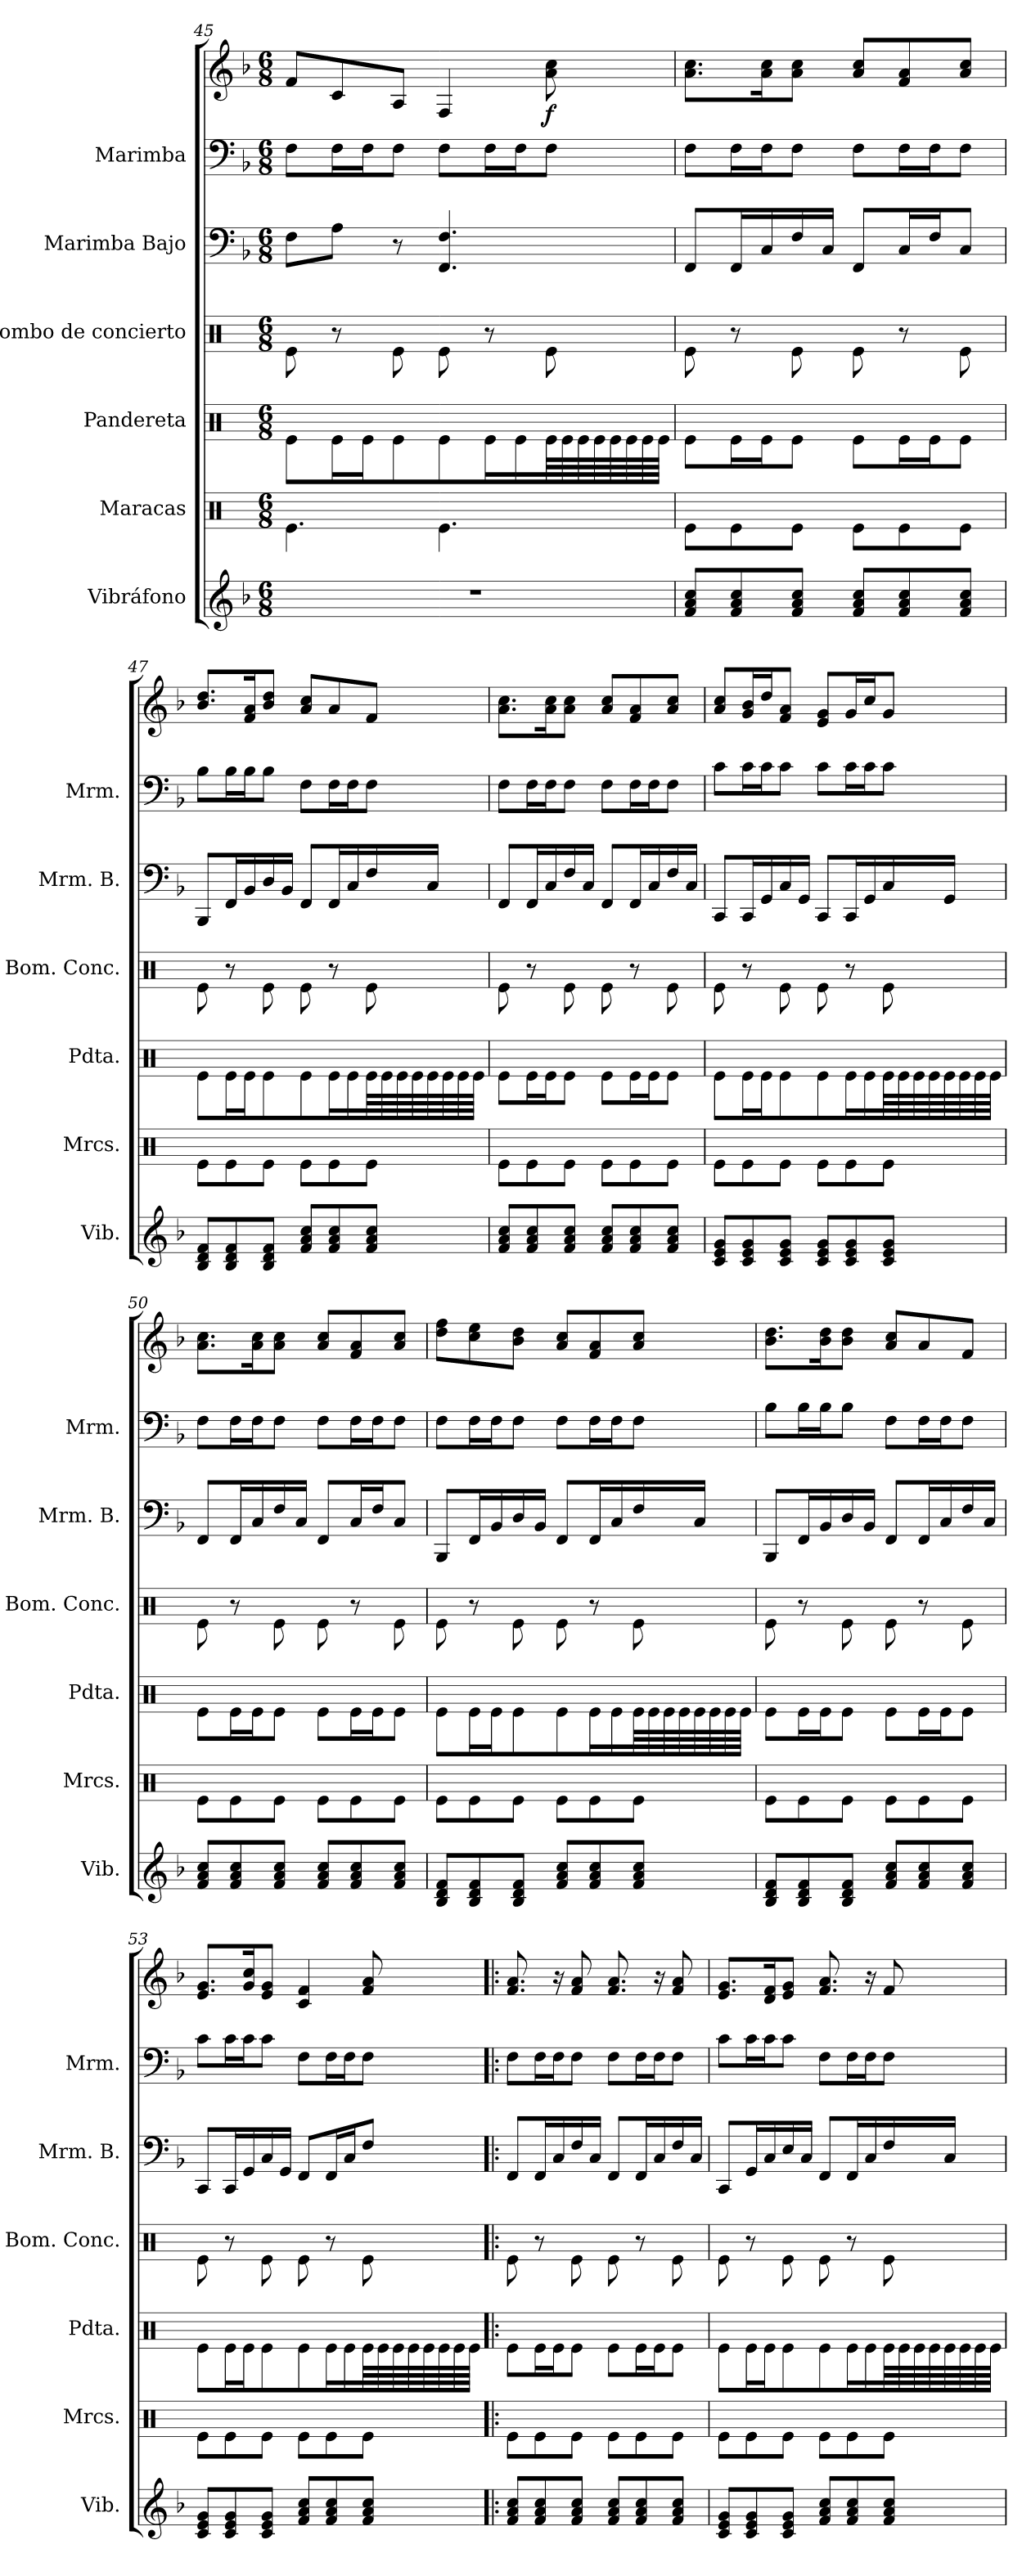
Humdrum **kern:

**kern	**kern	**kern	**kern	**kern	**kern	**kern	**dynam
*part6	*part5	*part4	*part3	*part2	*part1	*part1	*part1
*staff7	*staff6	*staff5	*staff4	*staff3	*staff2	*staff1	*staff1/2
*I"Vibráfono	*I"Maracas	*I"Pandereta	*I"Bombo de concierto	*I"Marimba Bajo	*I"Marimba	*	*
*I'Vib.	*I'Mrcs.	*I'Pdta.	*I'Bom. Conc.	*I'Mrm. B.	*I'Mrm.	*	*
!!LO:PB:g=z
*clefG2	*clefX	*clefX	*clefX	*clefF4	*clefF4	*clefG2	*
*k[b-]	*k[]	*k[]	*k[]	*k[b-]	*k[b-]	*k[b-]	*
*M6/8	*M6/8	*M6/8	*M6/8	*M6/8	*M6/8	*M6/8	*
=45	=45	=45	=45	=45	=45	=45	=45
2.r	4.Re\	8Re\L	8Re\	8F\L	8F\L	8f/L	.
.	.	16Re\L	8r	8A\J	16F\L	8c/	.
.	.	16Re\J	.	.	16F\J	.	.
.	.	8Re\J	8Re\	8r	8F\J	8A/J	.
.	4.Re\	8Re\L	8Re\	4.FF/ 4.F/	8F\L	4F/	.
.	.	16Re\L	8r	.	16F\L	.	.
.	.	16Re\J	.	.	16F\J	.	.
!	!	!	!	!	!	!	!LO:DY:b
*	*	*tremolo	*	*	*	*	*
.	.	64Re\	8Re\	.	8F\J	8a\ 8cc\	f
.	.	64Re\	.	.	.	.	.
.	.	64Re\	.	.	.	.	.
.	.	64Re\	.	.	.	.	.
.	.	64Re\	.	.	.	.	.
.	.	64Re\	.	.	.	.	.
.	.	64Re\	.	.	.	.	.
.	.	64Re\JJJJ	.	.	.	.	.
*	*	*Xtremolo	*	*	*	*	*
=46	=46	=46	=46	=46	=46	=46	=46
8f/ 8a/ 8cc/L	8Re\L	8Re\L	8Re\	8FF/L	8F\L	8.a\ 8.cc\L	.
8f/ 8a/ 8cc/	8Re\	16Re\L	8r	16FF/L	16F\L	.	.
.	.	16Re\J	.	16C/	16F\J	16a\ 16cc\K	.
8f/ 8a/ 8cc/J	8Re\J	8Re\J	8Re\	16F/	8F\J	8a\ 8cc\J	.
.	.	.	.	16C/JJ	.	.	.
8f/ 8a/ 8cc/L	8Re\L	8Re\L	8Re\	8FF/L	8F\L	8a/ 8cc/L	.
8f/ 8a/ 8cc/	8Re\	16Re\L	8r	16C/L	16F\L	8f/ 8a/	.
.	.	16Re\J	.	16F/J	16F\J	.	.
8f/ 8a/ 8cc/J	8Re\J	8Re\J	8Re\	8C/J	8F\J	8a/ 8cc/J	.
=47	=47	=47	=47	=47	=47	=47	=47
8B-/ 8d/ 8f/L	8Re\L	8Re\L	8Re\	8BBB-/L	8B-\L	8.b-/ 8.dd/L	.
8B-/ 8d/ 8f/	8Re\	16Re\L	8r	16FF/L	16B-\L	.	.
.	.	16Re\J	.	16BB-/	16B-\J	16f/ 16a/K	.
8B-/ 8d/ 8f/J	8Re\J	8Re\J	8Re\	16D/	8B-\J	8b-/ 8dd/J	.
.	.	.	.	16BB-/JJ	.	.	.
8f/ 8a/ 8cc/L	8Re\L	8Re\L	8Re\	8FF/L	8F\L	8a/ 8cc/L	.
8f/ 8a/ 8cc/	8Re\	16Re\L	8r	16FF/L	16F\L	8a/	.
.	.	16Re\J	.	16C/	16F\J	.	.
*	*	*tremolo	*	*	*	*	*
8f/ 8a/ 8cc/J	8Re\J	64Re\	8Re\	16F/	8F\J	8f/J	.
.	.	64Re\	.	.	.	.	.
.	.	64Re\	.	.	.	.	.
.	.	64Re\	.	.	.	.	.
.	.	64Re\	.	16C/JJ	.	.	.
.	.	64Re\	.	.	.	.	.
.	.	64Re\	.	.	.	.	.
.	.	64Re\JJJJ	.	.	.	.	.
*	*	*Xtremolo	*	*	*	*	*
=48	=48	=48	=48	=48	=48	=48	=48
8f/ 8a/ 8cc/L	8Re\L	8Re\L	8Re\	8FF/L	8F\L	8.a\ 8.cc\L	.
8f/ 8a/ 8cc/	8Re\	16Re\L	8r	16FF/L	16F\L	.	.
.	.	16Re\J	.	16C/	16F\J	16a\ 16cc\K	.
8f/ 8a/ 8cc/J	8Re\J	8Re\J	8Re\	16F/	8F\J	8a\ 8cc\J	.
.	.	.	.	16C/JJ	.	.	.
8f/ 8a/ 8cc/L	8Re\L	8Re\L	8Re\	8FF/L	8F\L	8a/ 8cc/L	.
8f/ 8a/ 8cc/	8Re\	16Re\L	8r	16FF/L	16F\L	8f/ 8a/	.
.	.	16Re\J	.	16C/	16F\J	.	.
8f/ 8a/ 8cc/J	8Re\J	8Re\J	8Re\	16F/	8F\J	8a/ 8cc/J	.
.	.	.	.	16C/JJ	.	.	.
!!LO:LB:g=z
=49	=49	=49	=49	=49	=49	=49	=49
8c/ 8e/ 8g/L	8Re\L	8Re\L	8Re\	8CC/L	8c\L	8a/ 8cc/L	.
8c/ 8e/ 8g/	8Re\	16Re\L	8r	16CC/L	16c\L	16g/ 16b-/L	.
.	.	16Re\J	.	16GG/	16c\J	16dd/J	.
8c/ 8e/ 8g/J	8Re\J	8Re\J	8Re\	16C/	8c\J	8f/ 8a/J	.
.	.	.	.	16GG/JJ	.	.	.
8c/ 8e/ 8g/L	8Re\L	8Re\L	8Re\	8CC/L	8c\L	8e/ 8g/L	.
8c/ 8e/ 8g/	8Re\	16Re\L	8r	16CC/L	16c\L	16g/L	.
.	.	16Re\J	.	16GG/	16c\J	16cc/J	.
*	*	*tremolo	*	*	*	*	*
8c/ 8e/ 8g/J	8Re\J	64Re\	8Re\	16C/	8c\J	8g/J	.
.	.	64Re\	.	.	.	.	.
.	.	64Re\	.	.	.	.	.
.	.	64Re\	.	.	.	.	.
.	.	64Re\	.	16GG/JJ	.	.	.
.	.	64Re\	.	.	.	.	.
.	.	64Re\	.	.	.	.	.
.	.	64Re\JJJJ	.	.	.	.	.
*	*	*Xtremolo	*	*	*	*	*
=50	=50	=50	=50	=50	=50	=50	=50
8f/ 8a/ 8cc/L	8Re\L	8Re\L	8Re\	8FF/L	8F\L	8.a\ 8.cc\L	.
8f/ 8a/ 8cc/	8Re\	16Re\L	8r	16FF/L	16F\L	.	.
.	.	16Re\J	.	16C/	16F\J	16a\ 16cc\K	.
8f/ 8a/ 8cc/J	8Re\J	8Re\J	8Re\	16F/	8F\J	8a\ 8cc\J	.
.	.	.	.	16C/JJ	.	.	.
8f/ 8a/ 8cc/L	8Re\L	8Re\L	8Re\	8FF/L	8F\L	8a/ 8cc/L	.
8f/ 8a/ 8cc/	8Re\	16Re\L	8r	16C/L	16F\L	8f/ 8a/	.
.	.	16Re\J	.	16F/J	16F\J	.	.
8f/ 8a/ 8cc/J	8Re\J	8Re\J	8Re\	8C/J	8F\J	8a/ 8cc/J	.
=51	=51	=51	=51	=51	=51	=51	=51
8B-/ 8d/ 8f/L	8Re\L	8Re\L	8Re\	8BBB-/L	8F\L	8dd\ 8ff\L	.
8B-/ 8d/ 8f/	8Re\	16Re\L	8r	16FF/L	16F\L	8cc\ 8ee\	.
.	.	16Re\J	.	16BB-/	16F\J	.	.
8B-/ 8d/ 8f/J	8Re\J	8Re\J	8Re\	16D/	8F\J	8b-\ 8dd\J	.
.	.	.	.	16BB-/JJ	.	.	.
8f/ 8a/ 8cc/L	8Re\L	8Re\L	8Re\	8FF/L	8F\L	8a/ 8cc/L	.
8f/ 8a/ 8cc/	8Re\	16Re\L	8r	16FF/L	16F\L	8f/ 8a/	.
.	.	16Re\J	.	16C/	16F\J	.	.
*	*	*tremolo	*	*	*	*	*
8f/ 8a/ 8cc/J	8Re\J	64Re\	8Re\	16F/	8F\J	8a/ 8cc/J	.
.	.	64Re\	.	.	.	.	.
.	.	64Re\	.	.	.	.	.
.	.	64Re\	.	.	.	.	.
.	.	64Re\	.	16C/JJ	.	.	.
.	.	64Re\	.	.	.	.	.
.	.	64Re\	.	.	.	.	.
.	.	64Re\JJJJ	.	.	.	.	.
*	*	*Xtremolo	*	*	*	*	*
!!LO:PB:g=z
=52	=52	=52	=52	=52	=52	=52	=52
8B-/ 8d/ 8f/L	8Re\L	8Re\L	8Re\	8BBB-/L	8B-\L	8.b-\ 8.dd\L	.
8B-/ 8d/ 8f/	8Re\	16Re\L	8r	16FF/L	16B-\L	.	.
.	.	16Re\J	.	16BB-/	16B-\J	16b-\ 16dd\K	.
8B-/ 8d/ 8f/J	8Re\J	8Re\J	8Re\	16D/	8B-\J	8b-\ 8dd\J	.
.	.	.	.	16BB-/JJ	.	.	.
8f/ 8a/ 8cc/L	8Re\L	8Re\L	8Re\	8FF/L	8F\L	8a/ 8cc/L	.
8f/ 8a/ 8cc/	8Re\	16Re\L	8r	16FF/L	16F\L	8a/	.
.	.	16Re\J	.	16C/	16F\J	.	.
8f/ 8a/ 8cc/J	8Re\J	8Re\J	8Re\	16F/	8F\J	8f/J	.
.	.	.	.	16C/JJ	.	.	.
=53	=53	=53	=53	=53	=53	=53	=53
8c/ 8e/ 8g/L	8Re\L	8Re\L	8Re\	8CC/L	8c\L	8.e/ 8.g/L	.
8c/ 8e/ 8g/	8Re\	16Re\L	8r	16CC/L	16c\L	.	.
.	.	16Re\J	.	16GG/	16c\J	16g/ 16cc/K	.
8c/ 8e/ 8g/J	8Re\J	8Re\J	8Re\	16C/	8c\J	8e/ 8g/J	.
.	.	.	.	16GG/JJ	.	.	.
8f/ 8a/ 8cc/L	8Re\L	8Re\L	8Re\	8FF/L	8F\L	4c/ 4f/	.
8f/ 8a/ 8cc/	8Re\	16Re\L	8r	16FF/L	16F\L	.	.
.	.	16Re\J	.	16C/J	16F\J	.	.
*	*	*tremolo	*	*	*	*	*
8f/ 8a/ 8cc/J	8Re\J	64Re\	8Re\	8F/J	8F\J	8f/ 8a/	.
.	.	64Re\	.	.	.	.	.
.	.	64Re\	.	.	.	.	.
.	.	64Re\	.	.	.	.	.
.	.	64Re\	.	.	.	.	.
.	.	64Re\	.	.	.	.	.
.	.	64Re\	.	.	.	.	.
.	.	64Re\JJJJ	.	.	.	.	.
*	*	*Xtremolo	*	*	*	*	*
=54!|:	=54!|:	=54!|:	=54!|:	=54!|:	=54!|:	=54!|:	=54!|:
8f/ 8a/ 8cc/L	8Re\L	8Re\L	8Re\	8FF/L	8F\L	8.f/ 8.a/	.
8f/ 8a/ 8cc/	8Re\	16Re\L	8r	16FF/L	16F\L	.	.
.	.	16Re\J	.	16C/	16F\J	16r	.
8f/ 8a/ 8cc/J	8Re\J	8Re\J	8Re\	16F/	8F\J	8f/ 8a/	.
.	.	.	.	16C/JJ	.	.	.
8f/ 8a/ 8cc/L	8Re\L	8Re\L	8Re\	8FF/L	8F\L	8.f/ 8.a/	.
8f/ 8a/ 8cc/	8Re\	16Re\L	8r	16FF/L	16F\L	.	.
.	.	16Re\J	.	16C/	16F\J	16r	.
8f/ 8a/ 8cc/J	8Re\J	8Re\J	8Re\	16F/	8F\J	8f/ 8a/	.
.	.	.	.	16C/JJ	.	.	.
!!LO:LB:g=z
=55	=55	=55	=55	=55	=55	=55	=55
8c/ 8e/ 8g/L	8Re\L	8Re\L	8Re\	8CC/L	8c\L	8.e/ 8.g/L	.
8c/ 8e/ 8g/	8Re\	16Re\L	8r	16GG/L	16c\L	.	.
.	.	16Re\J	.	16C/	16c\J	16d/ 16f/K	.
8c/ 8e/ 8g/J	8Re\J	8Re\J	8Re\	16E/	8c\J	8e/ 8g/J	.
.	.	.	.	16C/JJ	.	.	.
8f/ 8a/ 8cc/L	8Re\L	8Re\L	8Re\	8FF/L	8F\L	8.f/ 8.a/	.
8f/ 8a/ 8cc/	8Re\	16Re\L	8r	16FF/L	16F\L	.	.
.	.	16Re\J	.	16C/	16F\J	16r	.
*	*	*tremolo	*	*	*	*	*
8f/ 8a/ 8cc/J	8Re\J	64Re\	8Re\	16F/	8F\J	8f/	.
.	.	64Re\	.	.	.	.	.
.	.	64Re\	.	.	.	.	.
.	.	64Re\	.	.	.	.	.
.	.	64Re\	.	16C/JJ	.	.	.
.	.	64Re\	.	.	.	.	.
.	.	64Re\	.	.	.	.	.
.	.	64Re\JJJJ	.	.	.	.	.
*	*	*Xtremolo	*	*	*	*	*
=	=	=	=	=	=	=	=
*-	*-	*-	*-	*-	*-	*-	*-
